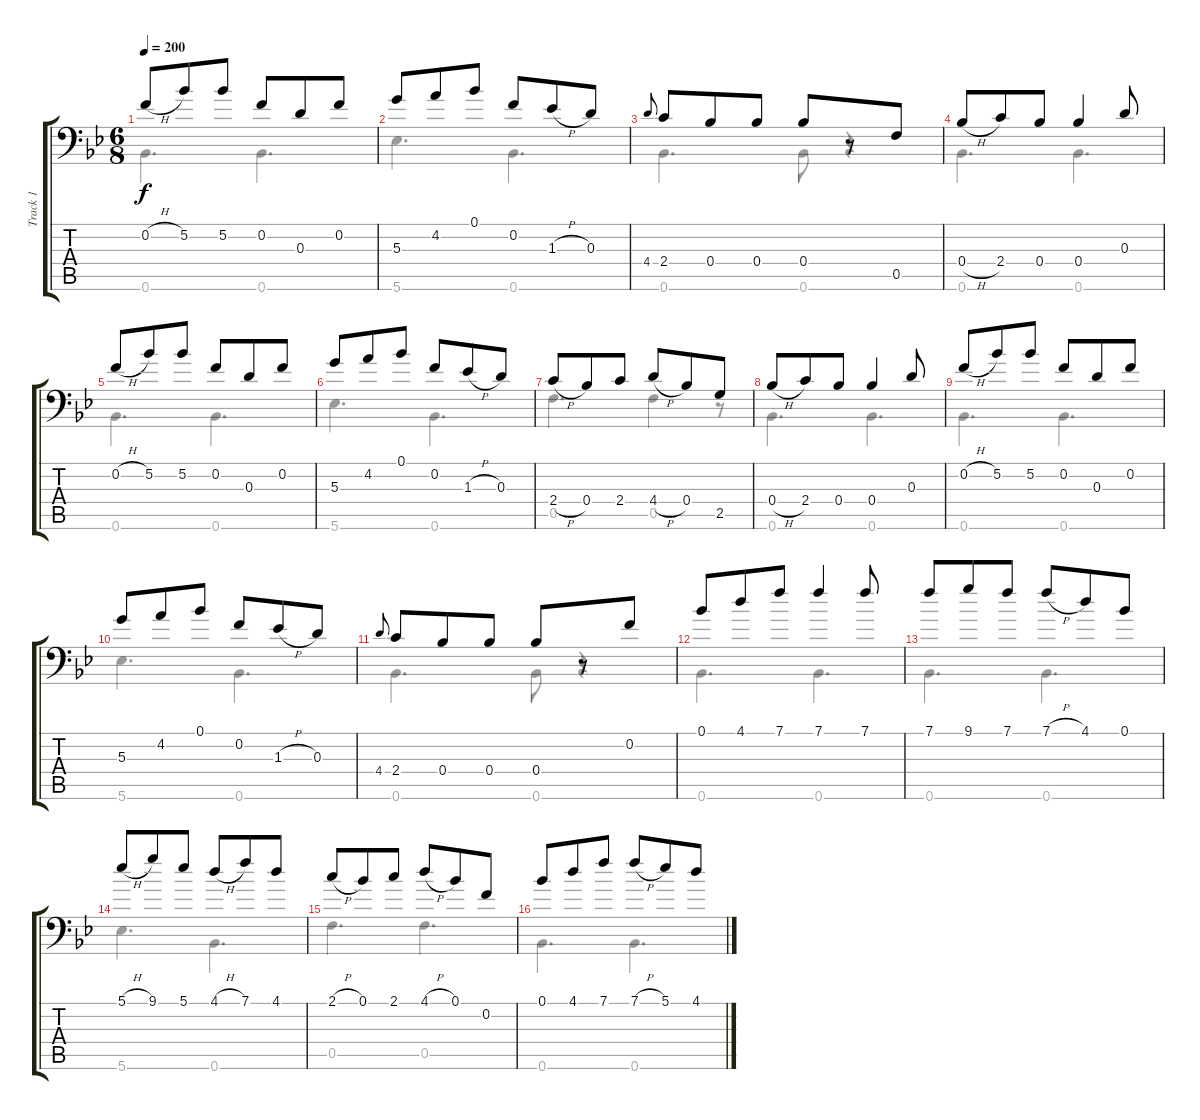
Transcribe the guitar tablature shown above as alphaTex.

\track ("Track 1" "Track 1") {instrument acousticguitarsteel}
\staff {score tabs}
\tuning (Bb3 F3 D3 Bb2 F2 Bb1) {hide}
\voice
\ts (6 8)
\tempo 200
\clef f4
\ks bb
0.2{h}.8{dy f} 5.2.8 5.2.8 0.2.8 0.3.8 0.2.8 |
5.3.8 4.2.8 0.1.8 0.2.8 1.3{h}.8 0.3.8 |
4.4.8{gr onbeat} 2.4.8 0.4.8 0.4.8 0.4.8 r.8 0.5.8 |
0.4{h}.8 2.4.8 0.4.8 0.4.4 0.3.8 |
0.2{h}.8 5.2.8 5.2.8 0.2.8 0.3.8 0.2.8 |
5.3.8 4.2.8 0.1.8 0.2.8 1.3{h}.8 0.3.8 |
2.4{h}.8 0.4.8 2.4.8 4.4{h}.8 0.4.8 2.5.8 |
0.4{h}.8 2.4.8 0.4.8 0.4.4 0.3.8 |
0.2{h}.8 5.2.8 5.2.8 0.2.8 0.3.8 0.2.8 |
5.3.8 4.2.8 0.1.8 0.2.8 1.3{h}.8 0.3.8 |
4.4.8{gr onbeat} 2.4.8 0.4.8 0.4.8 0.4.8 r.8 0.2.8 |
0.1.8 4.1.8 7.1.8 7.1.4 7.1.8 |
7.1.8 9.1.8 7.1.8 7.1{h}.8 4.1.8 0.1.8 |
5.1{h}.8 9.1.8 5.1.8 4.1{h}.8 7.1.8 4.1.8 |
2.1{h}.8 0.1.8 2.1.8 4.1{h}.8 0.1.8 0.2.8 |
0.1.8 4.1.8 7.1.8 7.1{h}.8 5.1.8 4.1.8
\voice
\clef f4
\ottava regular
\simile none
\ks bb
0.6.4{d dy f} 0.6.4{d} |
5.6.4{d} 0.6.4{d} |
0.6.4{d} 0.6.8 r.4 |
0.6.4{d} 0.6.4{d} |
0.6.4{d} 0.6.4{d} |
5.6.4{d} 0.6.4{d} |
0.5.4{d} 0.5.4 r.8 |
0.6.4{d} 0.6.4{d} |
0.6.4{d} 0.6.4{d} |
5.6.4{d} 0.6.4{d} |
0.6.4{d} 0.6.8 r.4 |
0.6.4{d} 0.6.4{d} |
0.6.4{d} 0.6.4{d} |
5.6.4{d} 0.6.4{d} |
0.5.4{d} 0.5.4{d} |
0.6.4{d} 0.6.4{d}
